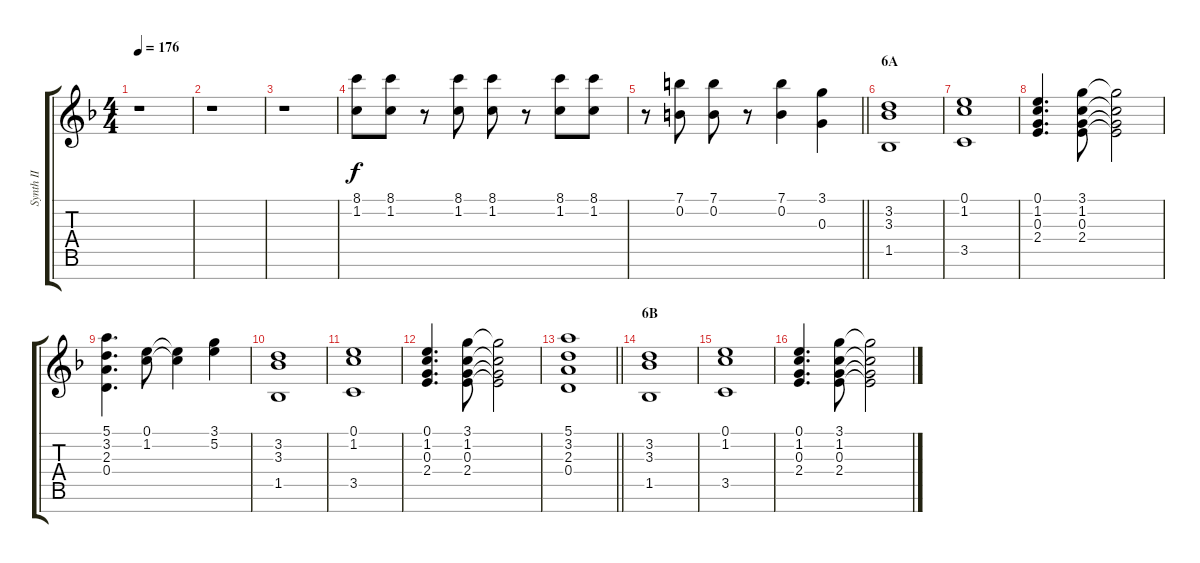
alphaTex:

\track ("Synth II" "Synth II") {instrument lead2sawtooth}
\staff {score tabs}
\tuning (E5 B4 G4 D4 A3 E3 B2) {hide}
\ts (4 4)
\tempo 176
\clef g2
\ks f
r.1{dy f} |
r.1 |
r.1 |
(8.1 1.2).8 (8.1 1.2).8 r.8 (8.1 1.2).8 (8.1 1.2).8 r.8 (8.1 1.2).8 (8.1 1.2).8 |
\barLineRight lightlight
r.8 (7.1 0.2).8 (7.1 0.2).8 r.8 (7.1 0.2).4 (3.1 0.3).4 |
\section ("" "6A")
(3.2 3.3 1.5).1 |
(0.1 1.2 3.5).1 |
(0.1 1.2 0.3 2.4).4{d} (3.1 1.2 0.3 2.4).8 (3.1{t} 1.2{t} 0.3{t} 2.4{t}).2 |
(5.1 3.2 2.3 0.4).4{d} (0.1 1.2).8 (0.1{t} 1.2{t}).4 (3.1 5.2).4 |
(3.2 3.3 1.5).1 |
(0.1 1.2 3.5).1 |
(0.1 1.2 0.3 2.4).4{d} (3.1 1.2 0.3 2.4).8 (3.1{t} 1.2{t} 0.3{t} 2.4{t}).2 |
\barLineRight lightlight
(5.1 3.2 2.3 0.4).1 |
\section ("" "6B")
(3.2 3.3 1.5).1 |
(0.1 1.2 3.5).1 |
(0.1 1.2 0.3 2.4).4{d} (3.1 1.2 0.3 2.4).8 (3.1{t} 1.2{t} 0.3{t} 2.4{t}).2
